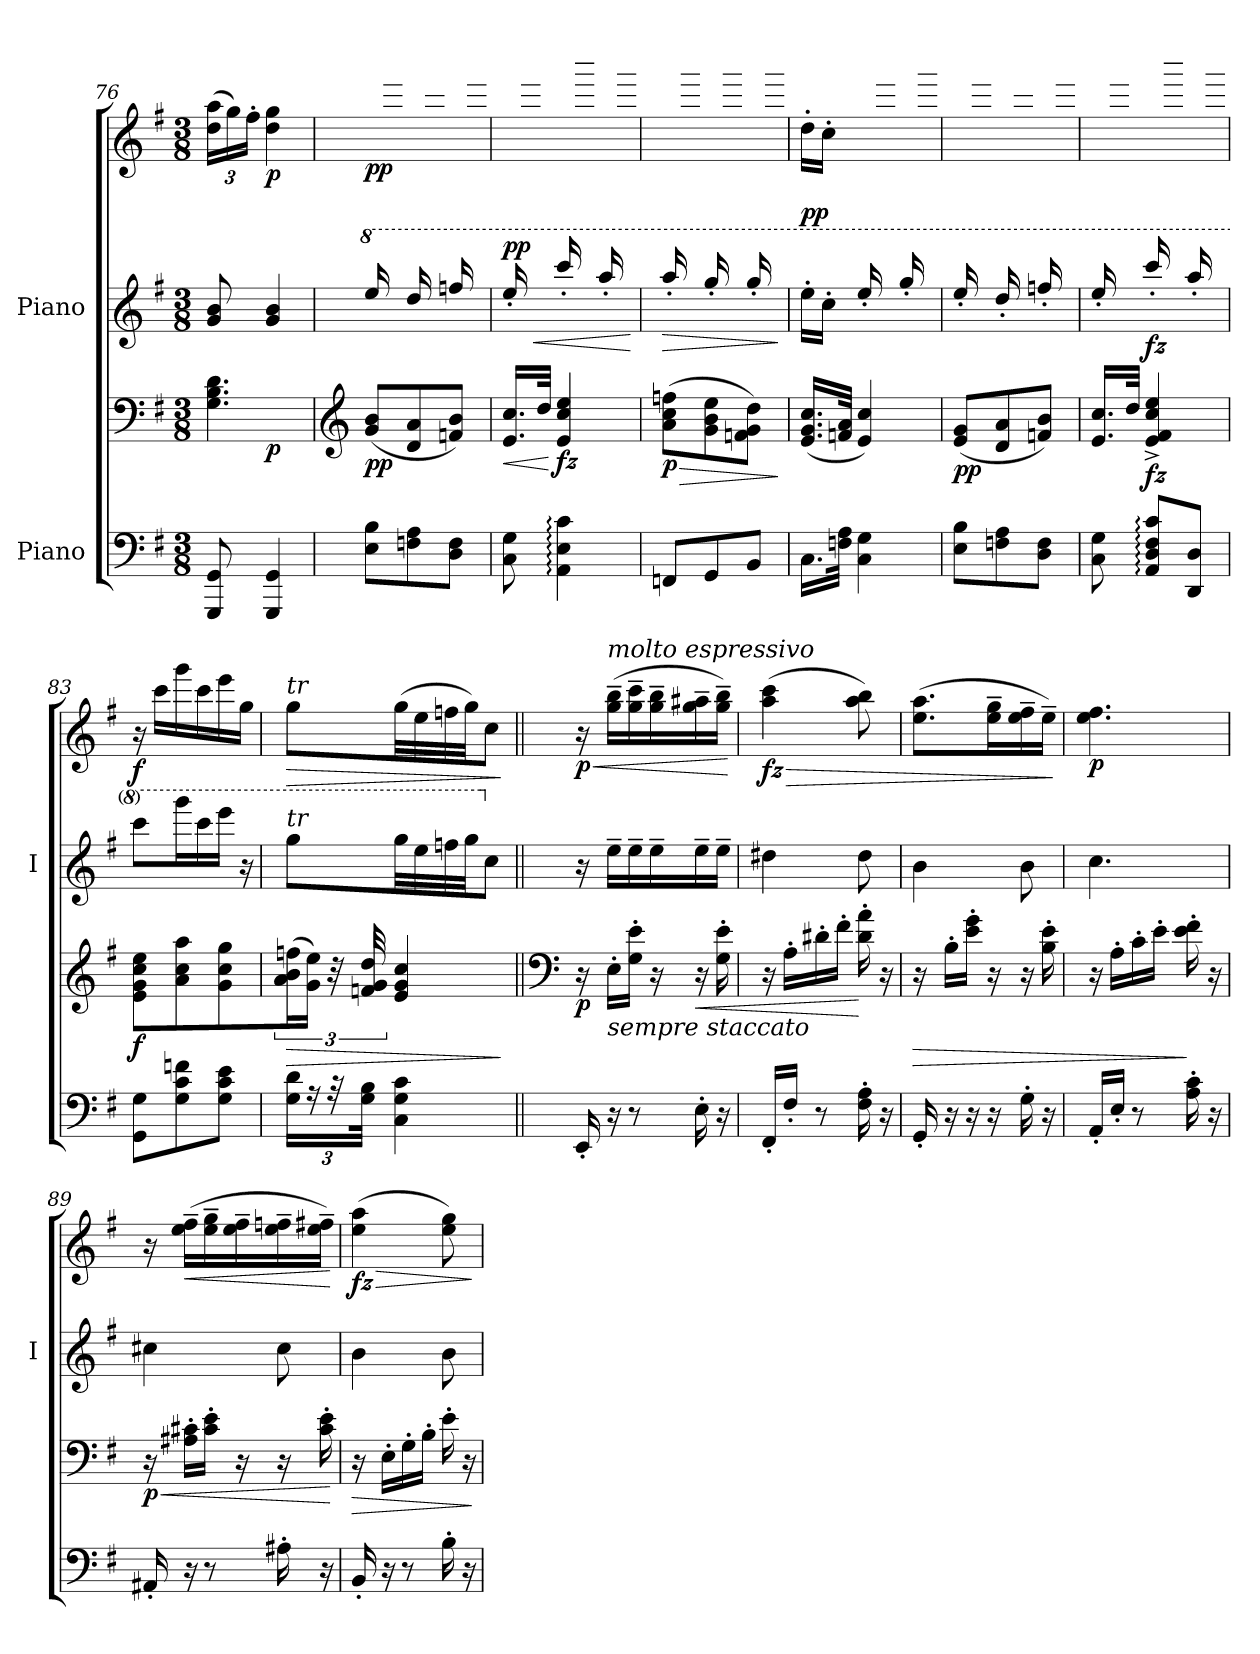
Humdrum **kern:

**kern	**kern	**dynam	**kern	**kern	**dynam
*part2	*part2	*part2	*part1	*part1	*part1
*staff4	*staff3	*staff3/4	*staff2	*staff1	*staff1/2
*I"Piano	*	*	*I"Piano	*	*
*	*	*	*I'I	*	*
*clefF4	*clefF4	*	*clefG2	*clefG2	*
*k[f#]	*k[f#]	*	*k[f#]	*k[f#]	*
*M3/8	*M3/8	*	*M3/8	*M3/8	*
*	*	*	*	*Xbrackettup	*
=76	=76	=76	=76	=76	=76
*	*^	*	*	*	*
8GGG/ 8GG/	4.G\ 4.B\ 4.d\	8ryy	.	8g/ 8b/	(>24dd\ 24aa\LL	.
.	.	.	.	.	24gg\)	.
.	.	.	.	.	24ff#'\JJ	.
!	!	!	!LO:DY:b	!	!	!LO:DY:b
4GGG/ 4GG/	.	4ryy	p	4g/ 4b/	4dd\ 4gg\	p
*	*v	*v	*	*	*	*
=77	=77	=77	=77	=77	=77
*	*clefG2	*	*	*	*
*	*	*	*8va	*	*
*	*^	*	*	*^	*
!	!	!	!LO:DY:b	!	!	!	!LO:DY:b
*	*v	*v	*	*	*	*	*
8E\ 8B\L	(<8g/ 8b/L	pp	16eee/LL	4.ryy	16ryy	pp
.	.	.	16ryy	.	16eee\JJ	.
8Fn\ 8A\	8d/ 8a/	.	16ddd/LL	.	16ryy	.
.	.	.	16ryy	.	16ddd\JJ	.
8D\ 8F\J	8fn/ 8b/J)	.	16fffn/LL	.	16ryy	.
.	.	.	16ryy	.	16fffn\JJ	.
=78	=78	=78	=78	=78	=78	=78
!	!	!LO:HP:b	!	!	!	!LO:HP:b=2
!	!	!	!	!	!	!LO:DY:n=1:a=2
8C\ 8G\	16.e/ 16.cc/LL	<	16eee'/LL	4.ryy	16ryy	< pp
.	.	.	16ryy	.	16eee'\JJ	.
.	32dd/JJk	.	.	.	.	.
!	!	!LO:DY:n=1:b	!	!	!	!
4AA\: 4E\: 4c\:	4e/ 4cc/ 4ee/	[ fz	16cccc'/LL	.	16ryy	.
.	.	.	16ryy	.	16cccc'\JJ	.
.	.	.	16aaa'/LL	.	16ryy	.
.	.	.	16ryy	.	16aaa'\JJ	.
*	*	*	*	*v	*v	*
.	.	.	.	.	[
=79	=79	=79	=79	=79	=79
!	!	!LO:HP:b	!	!	!LO:HP:b=2
*	*	*	*	*^	*
!	!	!LO:DY:n=1:b	!	!	!	!
8FFn/L	(>8a\ 8cc\ 8ffn\L	> p	16aaa'/LL	4.ryy	16ryy	>
.	.	.	16ryy	.	16aaa'\JJ	.
8GG/	8g\ 8b\ 8ee\	.	16ggg'/LL	.	16ryy	.
.	.	.	16ryy	.	16ggg'\JJ	.
8BB/J	8fn\ 8g\ 8dd\J)	.	16ggg'/LL	.	16ryy	.
.	.	.	16ryy	.	16ggg'\JJ	.
*	*	*	*	*v	*v	*
.	.	]	.	.	]
!!LO:LB:g=z
=80	=80	=80	=80	=80	=80
*	*	*	*	*^	*
!	!	!	!	!	!	!LO:DY:b
16.C\LL	(<16.e/ 16.g/ 16.cc/LL	.	16eee'\LL	16dd'\LL	8.ryy	pp
.	.	.	16ccc'\JJ	16cc'\JJ	.	.
32Fn\ 32A\JJk	32fn/ 32a/JJk	.	.	.	.	.
4C\ 4G\	4e/ 4cc/)	.	16eee'/LL	4ryy	.	.
.	.	.	16ryy	.	16eee'\JJ	.
.	.	.	16ggg'/LL	.	16ryy	.
.	.	.	16ryy	.	16ggg'\JJ	.
=81	=81	=81	=81	=81	=81	=81
!	!	!LO:DY:b	!	!	!	!
8E\ 8B\L	(<8e/ 8g/L	pp	16eee'/LL	4.ryy	16ryy	.
.	.	.	16ryy	.	16eee'\JJ	.
8Fn\ 8A\	8d/ 8a/	.	16ddd'/LL	.	16ryy	.
.	.	.	16ryy	.	16ddd'\JJ	.
8D\ 8F\J	8fn/ 8b/J)	.	16fffn'/LL	.	16ryy	.
.	.	.	16ryy	.	16fffn'\JJ	.
=82	=82	=82	=82	=82	=82	=82
8C\ 8G\	16.e/ 16.cc/LL	.	16eee'/LL	4.ryy	16ryy	.
.	.	.	16ryy	.	16eee'\JJ	.
.	32dd/JJk	.	.	.	.	.
!	!	!LO:DY:b	!	!	!	!LO:DY:b=2
8AA/: 8D/: 8F#/: 8c/:L	4e/^ 4f#/^ 4cc/^ 4ee/^	fz	16cccc'/LL	.	16ryy	fz
.	.	.	16ryy	.	16cccc'\JJ	.
8DD/ 8D/J	.	.	16aaa'/LL	.	16ryy	.
.	.	.	16ryy	.	16aaa'\JJ	.
=83	=83	=83	=83	=83	=83	=83
!	!	!LO:DY:b	!	!	!	!LO:DY:b
*	*	*	*	*v	*v	*
8GG\ 8G\L	8e\ 8g\ 8cc\ 8ee\L	f	8cccc\L	16r	f
.	.	.	.	16ccc\LL	.
8G\ 8c\ 8fn\	8a\ 8cc\ 8aa\	.	16gggg\L	16ggg\	.
.	.	.	16cccc\	16ccc\	.
8G\ 8c\ 8e\J	8g\ 8cc\ 8gg\	.	16eeee\JJ	16eee\	.
.	.	.	16r	16gg\JJ	.
=84	=84	=84	=84	=84	=84
!	!	!	!	!LO:TX:a:i:t=tr	!
!	!	!	!LO:TX:a:i:t=tr	!	!
!	!	!LO:HP:b	!	!	!LO:HP:b
24G\ 24d\LL	(>24a\ 24b\ 24ffn\L	>	8ggg\L	8gg\L	>
24r	24g\ 24ee\JJ)	.	.	.	.
48r	48r	.	.	.	.
48G\ 48B\JJk	48fn/ 48g/ 48dd/	.	.	.	.
4C\ 4G\ 4c\	4e/ 4g/ 4cc/	.	32ggg\LL	(>32gg\LL	.
.	.	.	32eee\	32ee\	.
.	.	.	32fffn\	32ffn\	.
.	.	.	32ggg\JJ	32gg\JJ)	.
*	*	*	*X8va	*	*
.	.	.	8cc\J	8cc\J	.
.	.	]	.	.	]
=85||	=85||	=85||	=85||	=85||	=85||
*	*clefF4	*	*	*	*
!	!	!LO:DY:b	!	!	!LO:HP:b
!	!	!	!	!	!LO:DY:n=1:b
16EE'/	16r	p	16r	16r	< p
!	!	!	!	!LO:TX:a:i:t=molto espressivo	!
!	!LO:TX:b:i:t=sempre staccato	!	!	!	!
16r	16E'\LL	.	16ee~\LL	(>16gg\~ 16bb\~LL	.
8r	16G\' 16e\'JJ	.	16ee~\	16gg\~ 16ccc\~	.
.	16r	.	16ee~\	16gg\~ 16bb\~	.
!	!	!LO:HP:b	!	!	!
16E'\	16r	<	16ee~\	16gg\~ 16aa#X\~	.
16r	16G\' 16e\'	.	16ee~\JJ	16gg\~ 16bb\~JJ)	.
.	.	.	.	.	[
!!LO:PB:g=z
=86	=86	=86	=86	=86	=86
!	!	!	!	!	!LO:HP:b
!	!	!	!	!	!LO:DY:n=1:b
16FF#'/LL	16r	.	4dd#X\	(>4aa\ 4ccc\	> fz
16F#'/JJ	16A'\LL	.	.	.	.
8r	16d#X'\	.	.	.	.
.	16f#'\JJ	.	.	.	.
16F#\' 16A\'	16d#\' 16a\'	[	8dd#\	8aa\ 8bb\)	.
16r	16r	.	.	.	.
=87	=87	=87	=87	=87	=87
!	!	!LO:HP:b	!	!	!
16GG'/	16r	>	4b\	(>8.ee\ 8.aa\L	.
16r	16B'\LL	.	.	.	.
16r	16e\' 16g\'JJ	.	.	.	.
16r	16r	.	.	16ee\~ 16gg\~L	.
16G'\	16r	.	8b\	16ee\~ 16ff#\~	.
16r	16B\' 16e\'	.	.	16ee~\JJ)	.
.	.	.	.	.	]
=88	=88	=88	=88	=88	=88
!	!	!	!	!	!LO:DY:b
16AA'/LL	16r	.	4.cc\	4.ee\ 4.ff#\	p
16E'/JJ	16A'\LL	.	.	.	.
8r	16c'\	.	.	.	.
.	16e'\JJ	.	.	.	.
16A\' 16c\'	16e\' 16f#\'	]	.	.	.
16r	16r	.	.	.	.
=89	=89	=89	=89	=89	=89
!	!	!LO:HP:b	!	!	!
!	!	!LO:DY:n=1:b	!	!	!
16AA#X'/	16r	< p	4cc#X\	16r	.
!	!	!	!	!	!LO:HP:b
16r	16A#X\' 16c#X\'LL	.	.	(>16ee\~ 16ff#\~LL	<
8r	16c#\' 16e\'JJ	.	.	16ee\~ 16gg\~	.
.	16r	.	.	16ee\~ 16ff#\~	.
16A#X'\	16r	.	8cc#\	16ee\~ 16ffn\~	.
16r	16c#\' 16e\'	.	.	16ee\~ 16ff#X\~JJ)	.
.	.	[	.	.	[
=90	=90	=90	=90	=90	=90
!	!	!LO:HP:b	!	!	!LO:HP:b
!	!	!	!	!	!LO:DY:n=1:b
16BB'/	16r	>	4b\	(>4ee\ 4aa\	> fz
16r	16E'\LL	.	.	.	.
8r	16G'\	.	.	.	.
.	16B'\JJ	.	.	.	.
16B'\	16e'\	.	8b\	8ee\ 8gg\)	.
16r	16r	.	.	.	.
.	.	]	.	.	]
=	=	=	=	=	=
*-	*-	*-	*-	*-	*-
